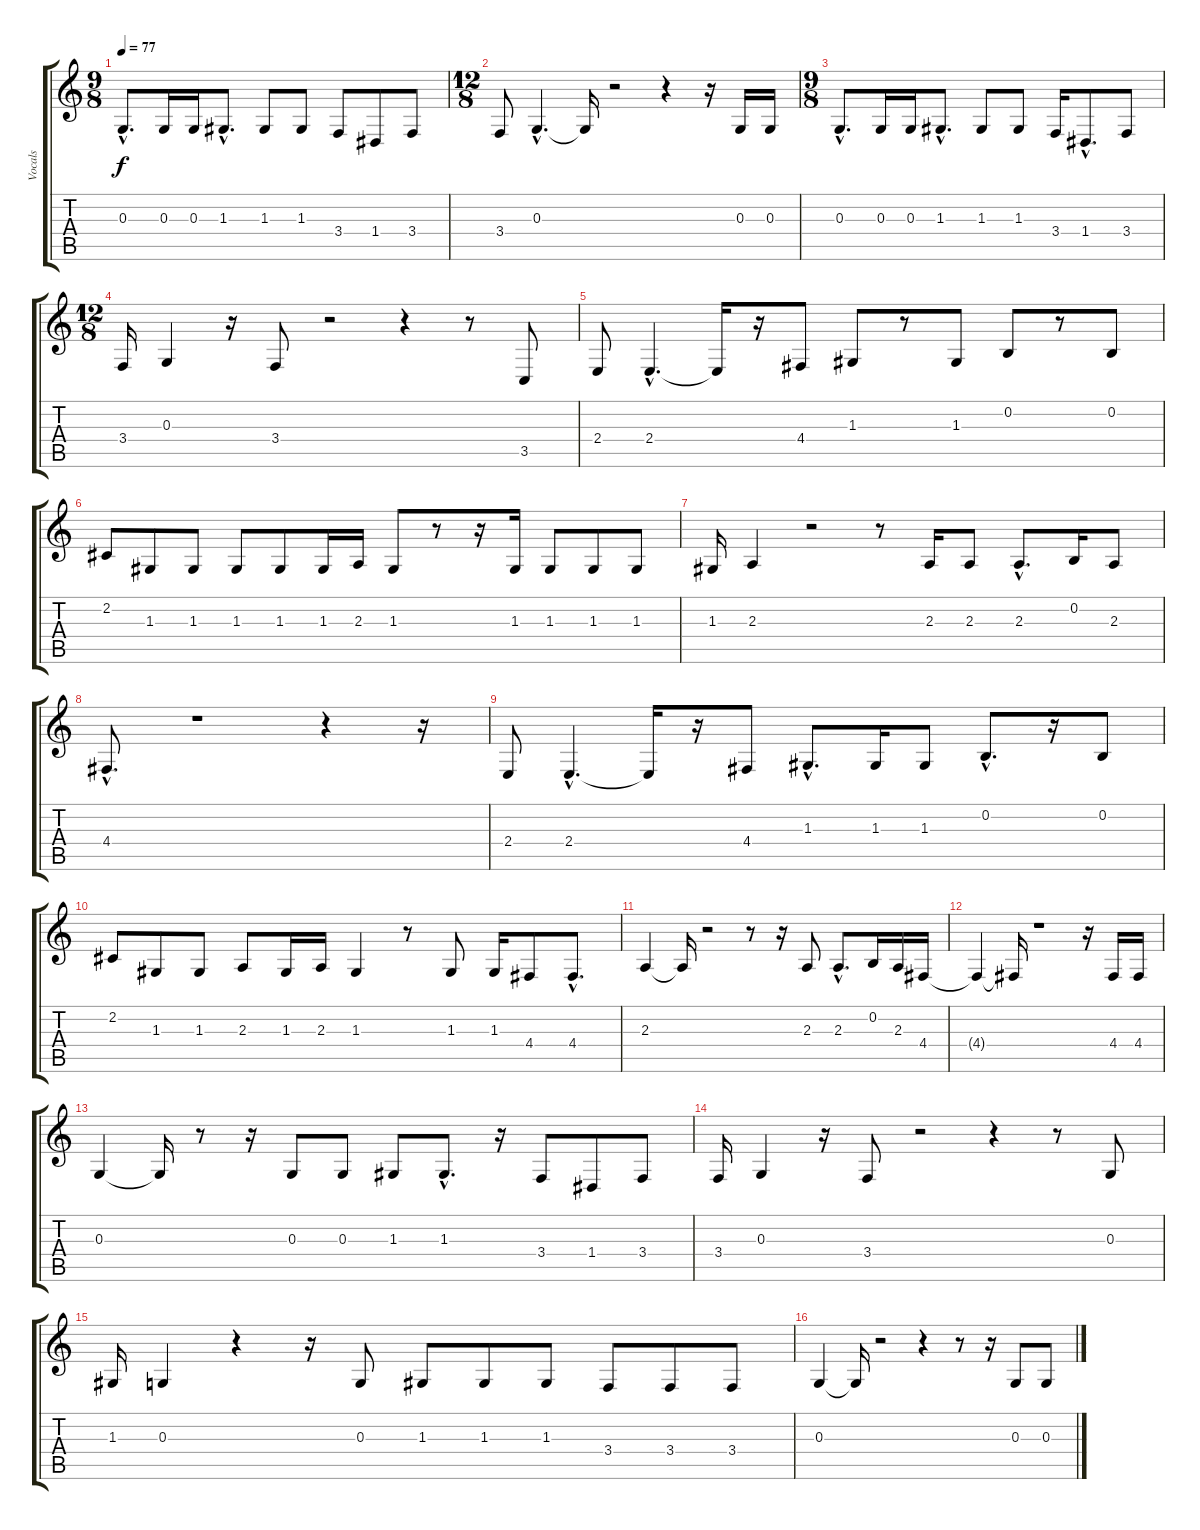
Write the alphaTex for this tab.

\track ("Vocals" "Vocals") {instrument choiraahs}
\staff {score tabs}
\tuning (E4 B3 G3 D3 A2 E2) {hide}
\ts (9 8)
\tempo 77
\clef g2
\ks c
0.3{hac}.8{d dy f} 0.3.16 0.3.16 1.3{hac}.8{d} 1.3.8 1.3.8 3.4.8 1.4.8 3.4.8 |
\ts (12 8)
3.4.8 0.3{hac}.4{d} 0.3{t}.16 r.2 r.4 r.16 0.3.16 0.3.16 |
\ts (9 8)
0.3{hac}.8{d} 0.3.16 0.3.16 1.3{hac}.8{d} 1.3.8 1.3.8 3.4.16 1.4{hac}.8{d} 3.4.8 |
\ts (12 8)
3.4.16 0.3.4 r.16 3.4.8 r.2 r.4 r.8 3.5.8 |
2.4.8 2.4{hac}.4{d} 2.4{t}.16 r.16 4.4.8 1.3.8 r.8 1.3.8 0.2.8 r.8 0.2.8 |
2.2.8 1.3.8 1.3.8 1.3.8 1.3.8 1.3.16 2.3.16 1.3.8 r.8 r.16 1.3.16 1.3.8 1.3.8 1.3.8 |
1.3.16 2.3.4 r.2 r.8 2.3.16 2.3.8 2.3{hac}.8{d} 0.2.16 2.3.8 |
4.4{hac}.8{d} r.1 r.4 r.16 |
2.4.8 2.4{hac}.4{d} 2.4{t}.16 r.16 4.4.8 1.3{hac}.8{d} 1.3.16 1.3.8 0.2{hac}.8{d} r.16 0.2.8 |
2.2.8 1.3.8 1.3.8 2.3.8 1.3.16 2.3.16 1.3.4 r.8 1.3.8 1.3.16 4.4.8 4.4{hac}.8{d} |
2.3.4 2.3{t}.16 r.2 r.8 r.16 2.3.8 2.3{hac}.8{d} 0.2.16 2.3.16 4.4.16 |
4.4{t}.4 4.4{t}.16 r.1 r.16 4.4.16 4.4.16 |
0.3.4 0.3{t}.16 r.8 r.16 0.3.8 0.3.8 1.3.8 1.3{hac}.8{d} r.16 3.4.8 1.4.8 3.4.8 |
3.4.16 0.3.4 r.16 3.4.8 r.2 r.4 r.8 0.3.8 |
1.3.16 0.3.4 r.4 r.16 0.3.8 1.3.8 1.3.8 1.3.8 3.4.8 3.4.8 3.4.8 |
0.3.4 0.3{t}.16 r.2 r.4 r.8 r.16 0.3.8 0.3.8
